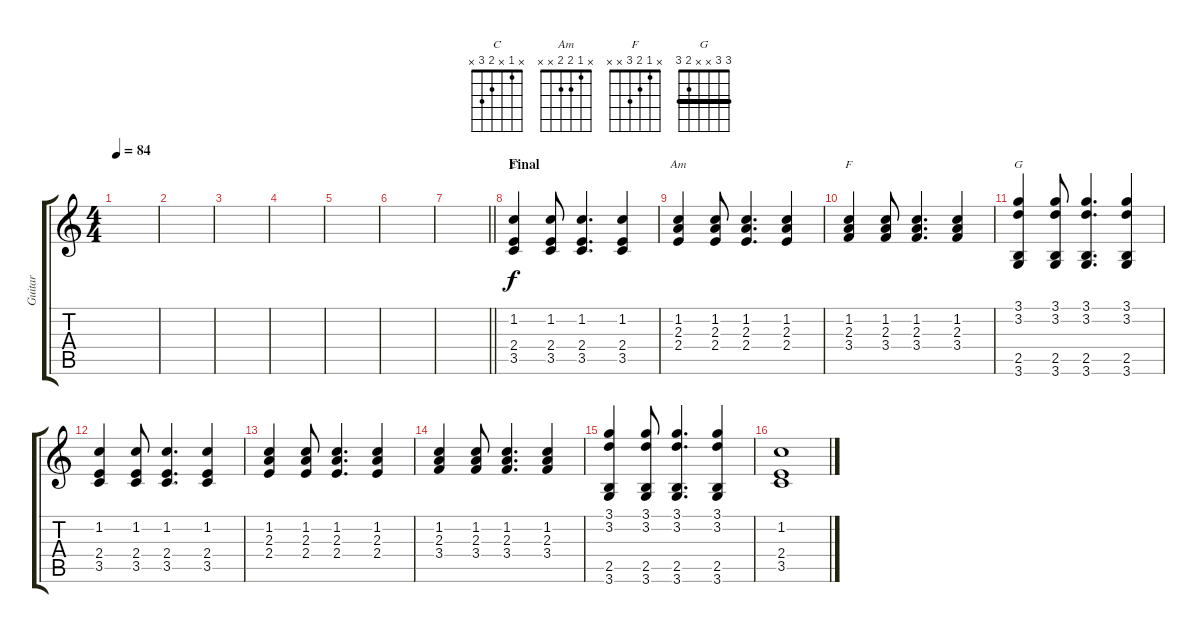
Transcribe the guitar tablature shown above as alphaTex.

\track ("Guitar" "Guitar") {instrument acousticguitarsteel}
\staff {score tabs}
\tuning (E4 B3 G3 D3 A2 E2) {hide}
\chord ("C" x 1 x 2 3 x)
\chord ("Am" x 1 2 2 x x)
\chord ("F" x 1 2 3 x x)
\chord ("G" 3 3 x x 2 3) {barre 3}
\ts (4 4)
\tempo 84
\clef g2
\ks c
|
|
|
|
|
|
\barLineRight lightlight
|
\section ("" "Final")
(1.2 2.4 3.5).4{ch "C" beam Up} (1.2 2.4 3.5).8{beam Up} (1.2 2.4 3.5).4{d beam Up beam merge} (1.2 2.4 3.5).4{beam Up} |
(1.2 2.3 2.4).4{ch "Am" beam Up} (1.2 2.3 2.4).8{beam Up} (1.2 2.3 2.4).4{d beam Up beam merge} (1.2 2.3 2.4).4{beam Up} |
(1.2 2.3 3.4).4{ch "F" beam Up} (1.2 2.3 3.4).8{beam Up} (1.2 2.3 3.4).4{d beam Up beam merge} (1.2 2.3 3.4).4{beam Up} |
(3.1 3.2 2.5 3.6).4{ch "G" beam Up} (3.1 3.2 2.5 3.6).8{beam Up} (3.1 3.2 2.5 3.6).4{d beam Up beam merge} (3.1 3.2 2.5 3.6).4{beam Up} |
(1.2 2.4 3.5).4{beam Up} (1.2 2.4 3.5).8{beam Up} (1.2 2.4 3.5).4{d beam Up beam merge} (1.2 2.4 3.5).4{beam Up} |
(1.2 2.3 2.4).4{beam Up} (1.2 2.3 2.4).8{beam Up} (1.2 2.3 2.4).4{d beam Up beam merge} (1.2 2.3 2.4).4{beam Up} |
(1.2 2.3 3.4).4{beam Up} (1.2 2.3 3.4).8{beam Up} (1.2 2.3 3.4).4{d beam Up beam merge} (1.2 2.3 3.4).4{beam Up} |
(3.1 3.2 2.5 3.6).4{beam Up} (3.1 3.2 2.5 3.6).8{beam Up} (3.1 3.2 2.5 3.6).4{d beam Up beam merge} (3.1 3.2 2.5 3.6).4{beam Up} |
(1.2 2.4 3.5).1{beam Up}
